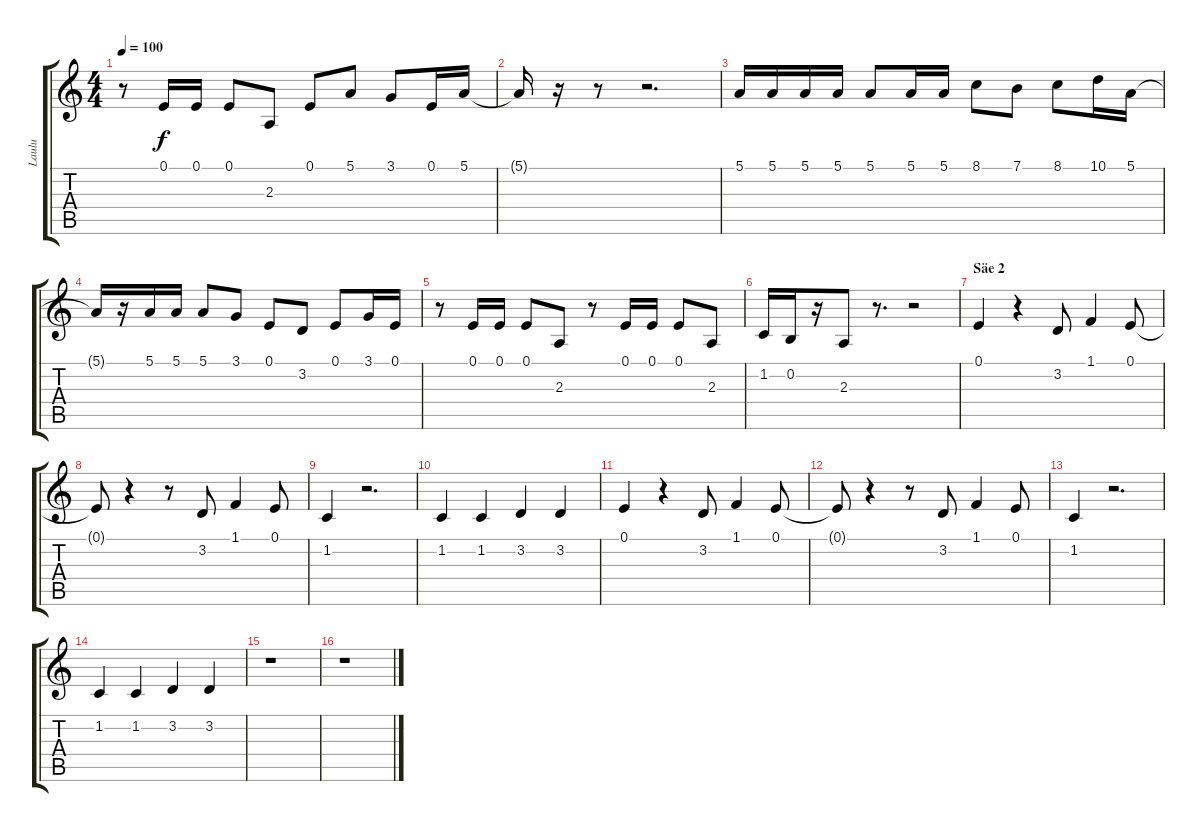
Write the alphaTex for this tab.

\track ("Laulu" "Laulu") {instrument lead6voice}
\staff {score tabs}
\tuning (E4 B3 G3 D3 A2 E2) {hide}
\ts (4 4)
\tempo 100
\clef g2
\ks c
r.8{dy f} 0.1.16 0.1.16 0.1.8 2.3.8 0.1.8 5.1.8 3.1.8 0.1.16 5.1.16 |
5.1{t}.16 r.16 r.8 r.2{d} |
5.1.16 5.1.16 5.1.16 5.1.16 5.1.8 5.1.16 5.1.16 8.1.8 7.1.8 8.1.8 10.1.16 5.1.16 |
5.1{t}.16 r.16 5.1.16 5.1.16 5.1.8 3.1.8 0.1.8 3.2.8 0.1.8 3.1.16 0.1.16 |
r.8 0.1.16 0.1.16 0.1.8 2.3.8 r.8 0.1.16 0.1.16 0.1.8 2.3.8 |
1.2.16 0.2.16 r.16 2.3.8 r.8{d} r.2 |
\section ("" "Säe 2")
0.1.4 r.4 3.2.8 1.1.4 0.1.8 |
0.1{t}.8 r.4 r.8 3.2.8 1.1.4 0.1.8 |
1.2.4 r.2{d} |
1.2.4 1.2.4 3.2.4 3.2.4 |
0.1.4 r.4 3.2.8 1.1.4 0.1.8 |
0.1{t}.8 r.4 r.8 3.2.8 1.1.4 0.1.8 |
1.2.4 r.2{d} |
1.2.4 1.2.4 3.2.4 3.2.4 |
r.1 |
r.1
